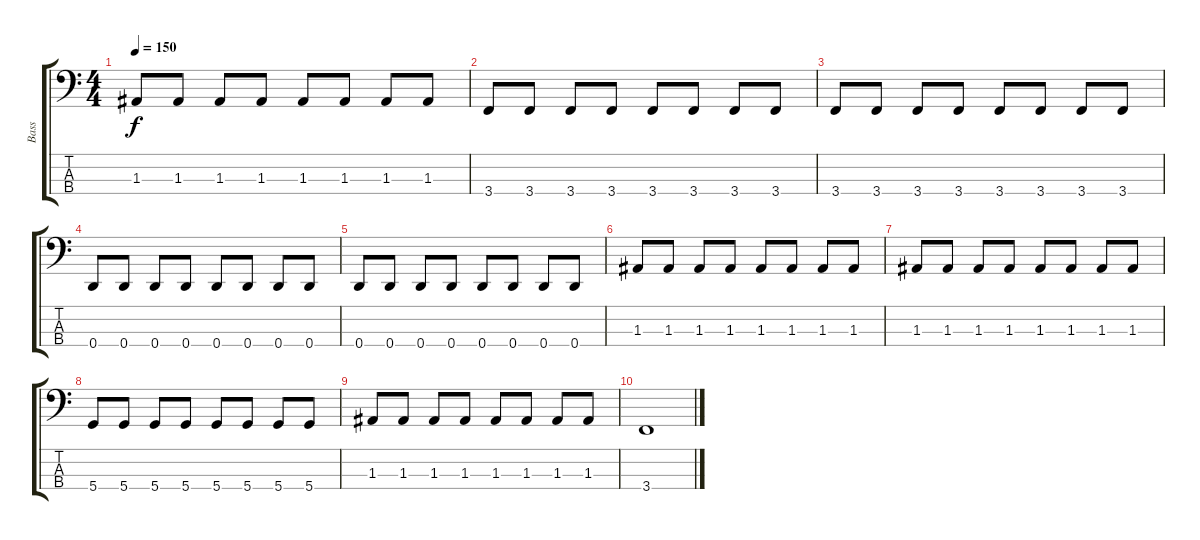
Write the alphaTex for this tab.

\track ("Bass" "Bass") {instrument electricbassfinger}
\staff {score tabs}
\tuning (G2 D2 A1 D1) {hide}
\ts (4 4)
\tempo 150
\clef f4
\ks c
1.3.8{dy f} 1.3.8 1.3.8 1.3.8 1.3.8 1.3.8 1.3.8 1.3.8 |
3.4.8 3.4.8 3.4.8 3.4.8 3.4.8 3.4.8 3.4.8 3.4.8 |
3.4.8 3.4.8 3.4.8 3.4.8 3.4.8 3.4.8 3.4.8 3.4.8 |
0.4.8 0.4.8 0.4.8 0.4.8 0.4.8 0.4.8 0.4.8 0.4.8 |
0.4.8 0.4.8 0.4.8 0.4.8 0.4.8 0.4.8 0.4.8 0.4.8 |
1.3.8 1.3.8 1.3.8 1.3.8 1.3.8 1.3.8 1.3.8 1.3.8 |
1.3.8 1.3.8 1.3.8 1.3.8 1.3.8 1.3.8 1.3.8 1.3.8 |
5.4.8 5.4.8 5.4.8 5.4.8 5.4.8 5.4.8 5.4.8 5.4.8 |
1.3.8 1.3.8 1.3.8 1.3.8 1.3.8 1.3.8 1.3.8 1.3.8 |
3.4.1
